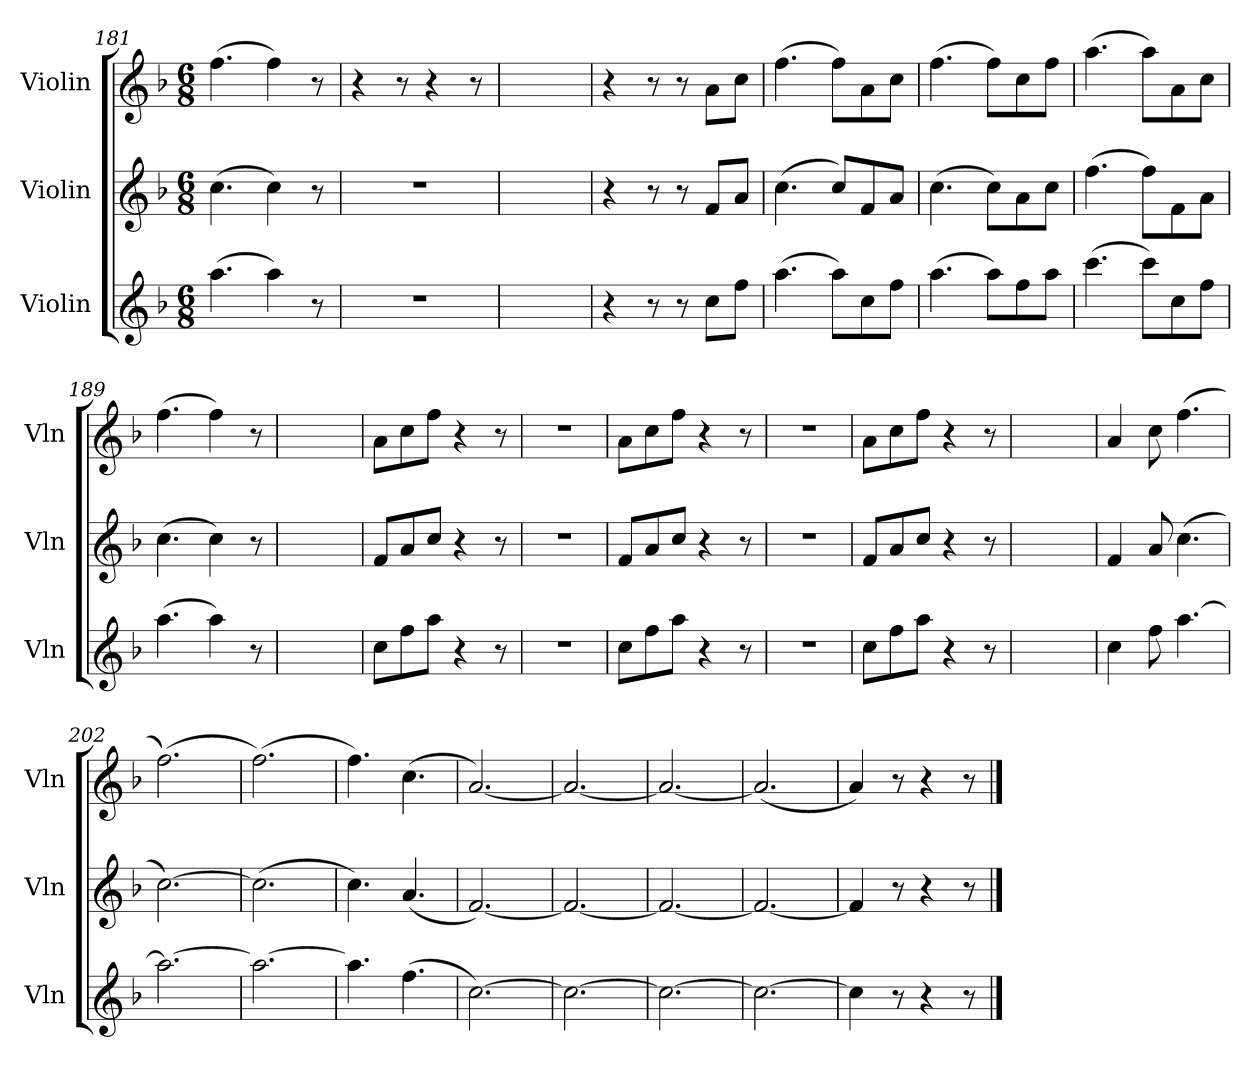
**kern	**kern	**kern
*part3	*part2	*part1
*staff3	*staff2	*staff1
*I"Violin	*I"Violin	*I"Violin
*I'Vln	*I'Vln	*I'Vln
*clefG2	*clefG2	*clefG2
*k[b-]	*k[b-]	*k[b-]
*M6/8	*M6/8	*M6/8
=181	=181	=181
(>4.aa\	(>4.cc\	(>4.ff\
4aa\)	4cc\)	4ff\)
8r	8r	8r
=182	=182	=182
2.r	2.r	4r
.	.	8r
.	.	4r
.	.	8r
=183	=183	=183
2.ryy	2.ryy	2.ryy
!!LO:PB:g=z
=185	=185	=185
4r	4r	4r
8r	8r	8r
8r	8r	8r
8cc\L	8f/L	8a\L
8ff\J	8a/J	8cc\J
=186	=186	=186
(>4.aa\	(>4.cc\	(>4.ff\
8aa\L)	8cc/L)	8ff\L)
8cc\	8f/	8a\
8ff\J	8a/J	8cc\J
=187	=187	=187
(>4.aa\	(>4.cc\	(>4.ff\
8aa\L)	8cc\L)	8ff\L)
8ff\	8a\	8cc\
8aa\J	8cc\J	8ff\J
=188	=188	=188
(>4.ccc\	(>4.ff\	(>4.aa\
8ccc\L)	8ff\L)	8aa\L)
8cc\	8f\	8a\
8ff\J	8a\J	8cc\J
=189	=189	=189
(>4.aa\	(>4.cc\	(>4.ff\
4aa\)	4cc\)	4ff\)
8r	8r	8r
=190	=190	=190
2.ryy	2.ryy	2.ryy
=193	=193	=193
8cc\L	8f/L	8a\L
8ff\	8a/	8cc\
8aa\J	8cc/J	8ff\J
4r	4r	4r
8r	8r	8r
=194	=194	=194
2.r	2.r	2.r
!!LO:LB:g=z
=195	=195	=195
8cc\L	8f/L	8a\L
8ff\	8a/	8cc\
8aa\J	8cc/J	8ff\J
4r	4r	4r
8r	8r	8r
=196	=196	=196
2.r	2.r	2.r
=197	=197	=197
8cc\L	8f/L	8a\L
8ff\	8a/	8cc\
8aa\J	8cc/J	8ff\J
4r	4r	4r
8r	8r	8r
=198	=198	=198
2.ryy	2.ryy	2.ryy
=201	=201	=201
4cc\	4f/	4a/
8ff\	8a/	8cc\
[4.aa\	(>4.cc\	(>4.ff\
=202	=202	=202
2.aa\_	[2.cc\)	(>2.ff\)
=203	=203	=203
2.aa\_	(>2.cc\]	(>2.ff\)
=204	=204	=204
4.aa\]	4.cc\)	4.ff\)
(>4.ff\	(<4.a/	(>4.cc\
=205	=205	=205
[2.cc\)	[2.f/)	[2.a/)
=206	=206	=206
2.cc\_	2.f/_	2.a/_
!!LO:LB:g=z
=207	=207	=207
2.cc\_	2.f/_	2.a/_
=208	=208	=208
2.cc\_	2.f/_	(<2.a/]
=209	=209	=209
4cc\]	4f/]	4a/)
8r	8r	8r
4r	4r	4r
8r	8r	8r
==	==	==
*-	*-	*-
